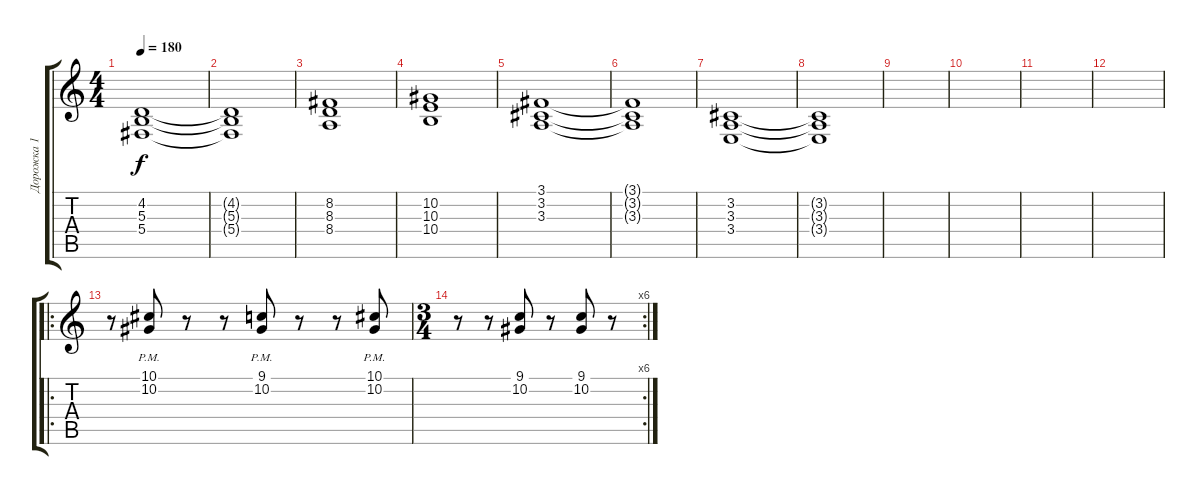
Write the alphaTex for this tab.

\track ("Дорожка 1" "Дорожка 1") {instrument stringensemble1}
\staff {score tabs}
\tuning (Eb4 Bb3 Gb3 Db3 Ab2 Eb2) {hide}
\ts (4 4)
\tempo 180
\clef g2
\ks c
(4.2 5.3 5.4).1{dy f} |
(4.2{t} 5.3{t} 5.4{t}).1 |
(8.2 8.3 8.4).1 |
(10.2 10.3 10.4).1 |
(3.1 3.2 3.3).1 |
(3.1{t} 3.2{t} 3.3{t}).1 |
(3.2 3.3 3.4).1 |
(3.2{t} 3.3{t} 3.4{t}).1 |
|
|
|
|
\ro
r.8 (10.1{pm} 10.2).8{instrument pizzicatostrings} r.8 r.8 (9.1{pm} 10.2).8 r.8 r.8 (10.1{pm} 10.2).8 |
\rc 6
\ts (3 4)
r.8 r.8 (9.1 10.2).8 r.8 (9.1 10.2).8 r.8
